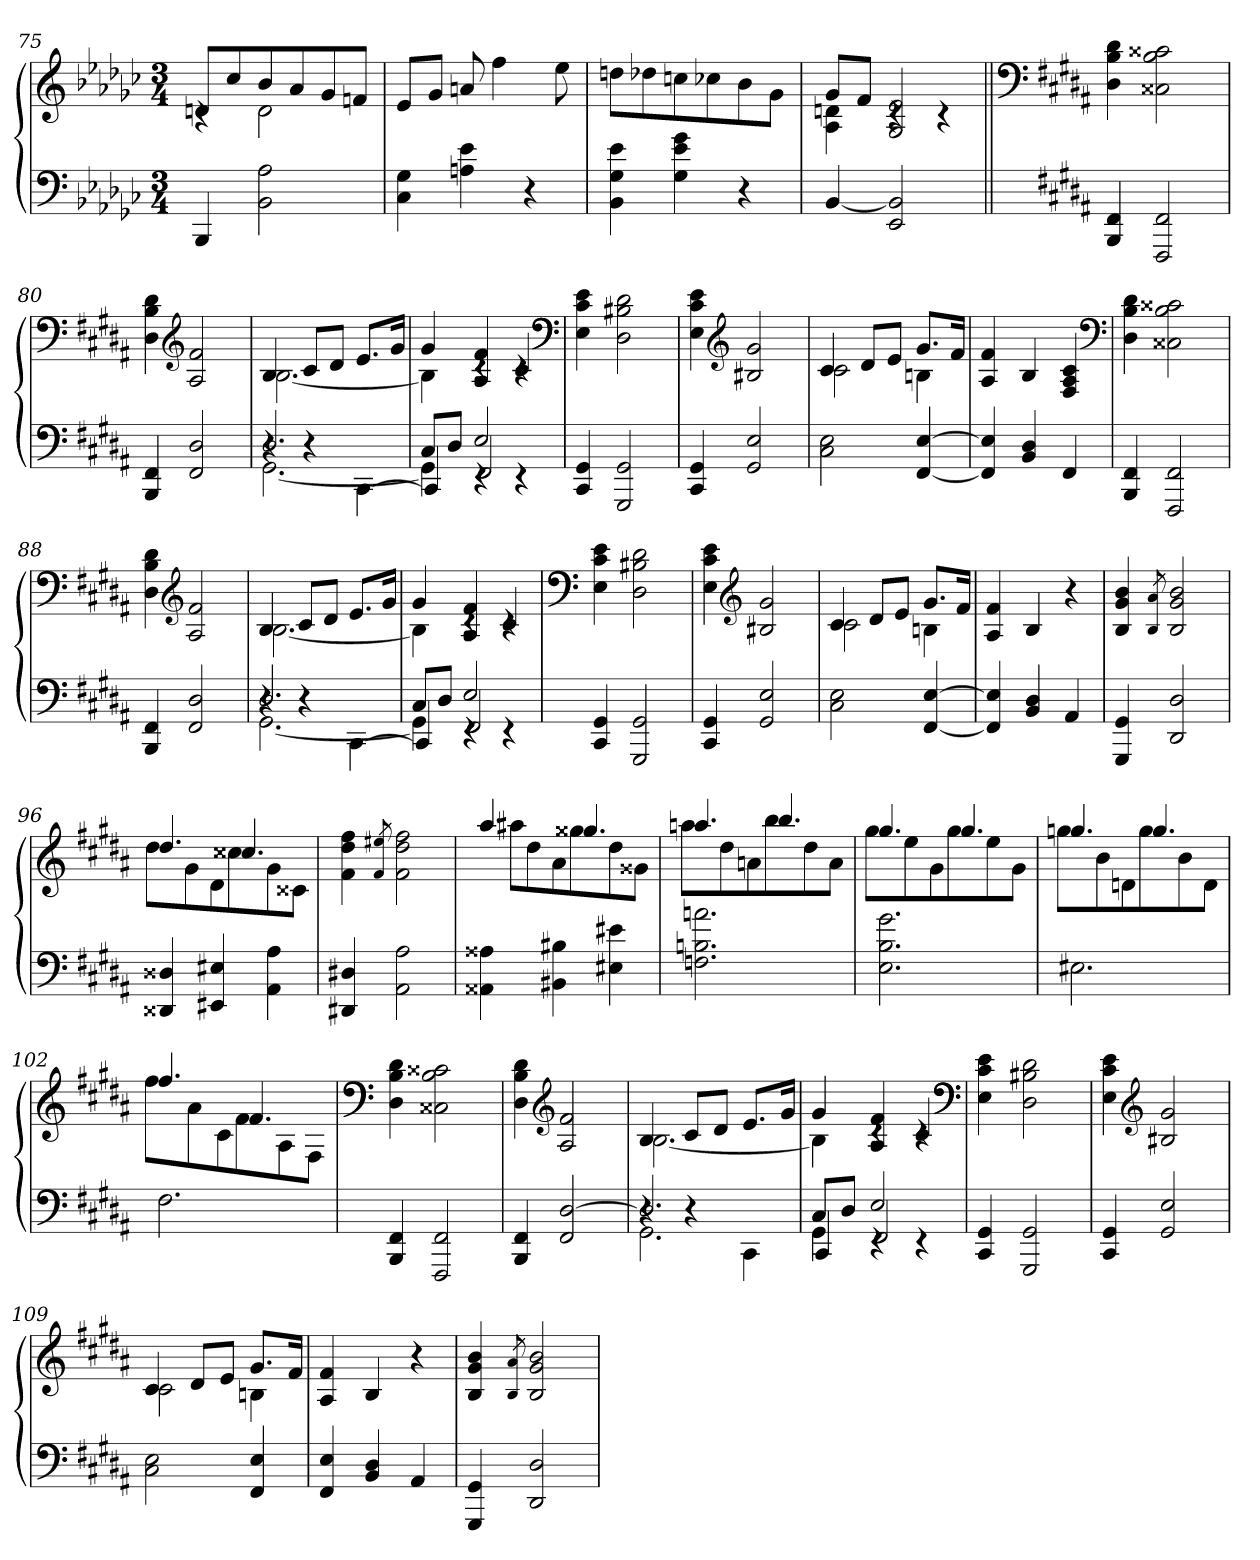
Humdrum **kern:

**kern	**kern
*part1	*part1
*staff2	*staff1
*clefF4	*clefG2
*k[b-e-a-d-g-c-]	*k[b-e-a-d-g-c-]
*e-:	*e-:
*M3/4	*M3/4
=75	=75
*	*^
4BBB-	8dnL	4rc
.	8cc-	.
2BB- 2A-	8b-	2d
.	8a-	.
.	8g-	.
.	8fnJ	.
*	*v	*v
=76	=76
4C- 4G-	8e-L
.	8g-J
4An 4e-	8an
.	4ff
4r	.
.	8ee-
=77	=77
4BB- 4G- 4e-	8ddnL
.	8dd-X
4G- 4e- 4g-	8ccn
.	8cc-X
4r	8b-
.	8g-J
=78	=78
*	*^
[4BB-	8g-L	4A- 4dn
.	8fJ	.
2EE- 2BB-]	2G- 2e-	4rc
.	.	4rc
*	*v	*v
=79||	=79||
*	*clefF4
*k[f#c#g#d#a#]	*k[f#c#g#d#a#]
4BBB 4FF#	4D# 4B 4d#
2FFF# 2FF#	2C##X 2B 2c##X
=80	=80
4BBB 4FF#	4D# 4B 4d#
*	*clefG2
2FF# 2D#	2A# 2f#
=81	=81
*^	*^
*	*^	*	*
2.D#	[2.GG#	4r	4B	[2.B
.	.	4r	8c#L	.
.	.	.	8d#J	.
.	.	[4CC#\	8.eL	.
.	.	.	16g#Jk	.
=82	=82	=82	=82	=82
8C#L	4GG#]	4CC#/]	4g#	4B]
8D#J	.	.	.	.
2E	4rEE	2FF#/	4A# 4f#	4rc
.	4rEE	.	4c#	4rc
*v	*v	*v	*	*
*	*v	*v
*	*clefF4
=83	=83
4CC# 4GG#	4E 4c# 4e
2GGG# 2GG#	2D# 2B#X 2d#
=84	=84
4CC# 4GG#	4E 4c# 4e
*	*clefG2
2GG# 2E	2B#X 2g#
=85	=85
*	*^
2C# 2E	4c#	2c#
.	8d#L	.
.	8eJ	.
[4FF# [4E	8.g#L	4Bn
.	16f#Jk	.
*	*v	*v
=86	=86
4FF#] 4E]	4A# 4f#
4BB 4D#	4B
4FF#	4F# 4A# 4c#
*	*clefF4
=87	=87
4BBB 4FF#	4D# 4B 4d#
2FFF# 2FF#	2C##X 2B 2c##X
=88	=88
4BBB 4FF#	4D# 4B 4d#
*	*clefG2
2FF# 2D#	2A# 2f#
=89	=89
*^	*^
*	*^	*	*
2.D#	[2.GG#	4r	4B	[2.B
.	.	4r	8c#L	.
.	.	.	8d#J	.
.	.	[4CC#\	8.eL	.
.	.	.	16g#Jk	.
=90	=90	=90	=90	=90
8C#L	4GG#]	4CC#/]	4g#	4B]
8D#J	.	.	.	.
2E	4rEE	2FF#/	4A# 4f#	4rc
.	4rEE	.	4c#	4rc
*v	*v	*v	*	*
*	*v	*v
=91	=91
*	*clefF4
4CC# 4GG#	4E 4c# 4e
2GGG# 2GG#	2D# 2B#X 2d#
=92	=92
4CC# 4GG#	4E 4c# 4e
*	*clefG2
2GG# 2E	2B#X 2g#
=93	=93
*	*^
2C# 2E	4c#	2c#
.	8d#L	.
.	8eJ	.
[4FF# [4E	8.g#L	4Bn
.	16f#Jk	.
*	*v	*v
=94	=94
4FF#] 4E]	4A# 4f#
4BB 4D#	4B
4AA#	4r
=95	=95
4GGG# 4GG#	4B 4g# 4b
.	8qB/ 8qa#/
2DD# 2D#	2B] 2g# 2b
=96	=96
*	*^
4DD##X 4D##X	4.dd#	8dd#L
.	.	8g#
4EE#X 4E#X	.	8d#
.	4.cc##X	8cc##X
4AA# 4A#	.	8g#
.	.	8c##XJ
*	*v	*v
=97	=97
4DD#X 4D#X	4f# 4dd# 4ff#
.	8qf#/ 8qee#X/
2AA# 2A#	2f#] 2dd# 2ff#
=98	=98
*	*^
4AA##X 4A##X	4.aa#	8aa#XL
.	.	8dd#
4BB#X 4B#X	.	8a#
.	4.gg##X	8gg##X
4E#X 4e#X	.	8dd#
.	.	8g##XJ
=99	=99	=99
2.Fn 2.Bn 2.an	4.aan	8aaL
.	.	8dd#
.	.	8an
.	4.bb	8bb
.	.	8dd#
.	.	8aJ
=100	=100	=100
2.E 2.B 2.g#	4.gg#	8gg#L
.	.	8ee
.	.	8g#
.	4.gg#	8gg#
.	.	8ee
.	.	8g#J
=101	=101	=101
2.E#X	4.ggn	8ggL
.	.	8b
.	.	8dn
.	4.gg	8gg
.	.	8b
.	.	8dJ
=102	=102	=102
2.F#	4.ff#	8ff#L
.	.	8a#
.	.	8c#
.	4.f#	8f#
.	.	8A#
.	.	8F#J
*	*v	*v
=103	=103
*	*clefF4
4BBB 4FF#	4D# 4B 4d#
2FFF# 2FF#	2C##X 2B 2c##X
=104	=104
4BBB 4FF#	4D# 4B 4d#
*	*clefG2
2FF# [2D#	2A# 2f#
=105	=105
*^	*^
*	*^	*	*
2.D#]	2.GG#	4r	4B	[2.B
.	.	4r	8c#L	.
.	.	.	8d#J	.
.	.	4CC#\	8.eL	.
.	.	.	16g#Jk	.
=106	=106	=106	=106	=106
8C#L	4GG#	4CC#/	4g#	4B]
8D#J	.	.	.	.
2E	4rEE	2FF#/	4A# 4f#	4rc
.	4rEE	.	4c#	4rc
*v	*v	*v	*	*
*	*v	*v
*	*clefF4
=107	=107
4CC# 4GG#	4E 4c# 4e
2GGG# 2GG#	2D# 2B#X 2d#
=108	=108
4CC# 4GG#	4E 4c# 4e
*	*clefG2
2GG# 2E	2B#X 2g#
=109	=109
*	*^
2C# 2E	4c#	2c#
.	8d#L	.
.	8eJ	.
4FF# 4E	8.g#L	4Bn
.	16f#Jk	.
*	*v	*v
=110	=110
4FF# 4E	4A# 4f#
4BB 4D#	4B
4AA#	4r
=111	=111
4GGG# 4GG#	4B 4g# 4b
.	8qB/ 8qa#/
2DD# 2D#	2B] 2g# 2b
=	=
*-	*-
